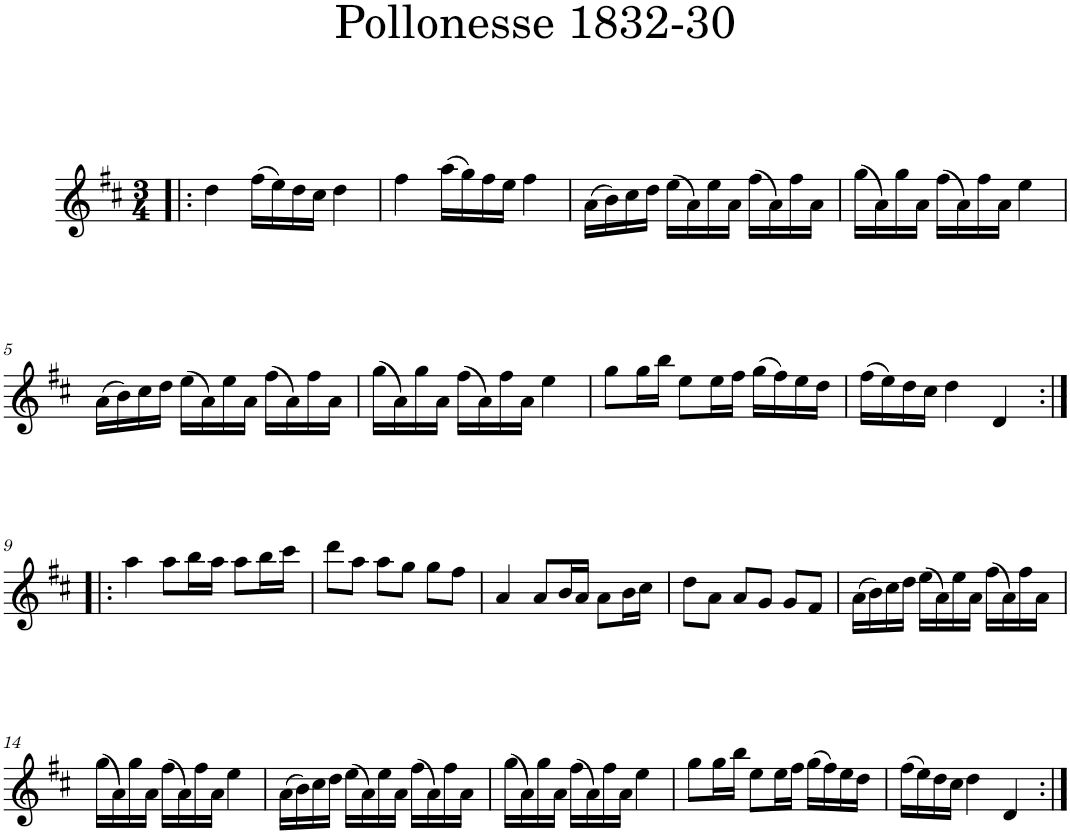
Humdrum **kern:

**kern
*part1
*staff1
*I"Piano
*I'Pno
*clefG2
*k[f#c#]
*D:
*M3/4
=1!|:
4dd\
(16ff#\LL
16ee\)
16dd\
16cc#\JJ
4dd\
=2
4ff#\
(16aa\LL
16gg\)
16ff#\
16ee\JJ
4ff#\
=3
(16a\LL
16b\)
16cc#\
16dd\JJ
(16ee\LL
16a\)
16ee\
16a\JJ
(16ff#\LL
16a\)
16ff#\
16a\JJ
=4
(16gg\LL
16a\)
16gg\
16a\JJ
(16ff#\LL
16a\)
16ff#\
16a\JJ
4ee\
!!LO:LB:g=z
=5
(16a\LL
16b\)
16cc#\
16dd\JJ
(16ee\LL
16a\)
16ee\
16a\JJ
(16ff#\LL
16a\)
16ff#\
16a\JJ
=6
(16gg\LL
16a\)
16gg\
16a\JJ
(16ff#\LL
16a\)
16ff#\
16a\JJ
4ee\
=7
8gg\L
16gg\L
16bb\JJ
8ee\L
16ee\L
16ff#\JJ
(16gg\LL
16ff#\)
16ee\
16dd\JJ
=8
(16ff#\LL
16ee\)
16dd\
16cc#\JJ
4dd\
4d/
!!LO:LB:g=z
=9:|!|:
4aa\
8aa\L
16bb\L
16aa\JJ
8aa\L
16bb\L
16ccc#\JJ
=10
8ddd\L
8aa\J
8aa\L
8gg\J
8gg\L
8ff#\J
=11
4a/
8a/L
16b/L
16a/JJ
8a\L
16b\L
16cc#\JJ
=12
8dd\L
8a\J
8a/L
8g/J
8g/L
8f#/J
=13
(16a\LL
16b\)
16cc#\
16dd\JJ
(16ee\LL
16a\)
16ee\
16a\JJ
(16ff#\LL
16a\)
16ff#\
16a\JJ
!!LO:LB:g=z
=14
(16gg\LL
16a\)
16gg\
16a\JJ
(16ff#\LL
16a\)
16ff#\
16a\JJ
4ee\
=15
(16a\LL
16b\)
16cc#\
16dd\JJ
(16ee\LL
16a\)
16ee\
16a\JJ
(16ff#\LL
16a\)
16ff#\
16a\JJ
=16
(16gg\LL
16a\)
16gg\
16a\JJ
(16ff#\LL
16a\)
16ff#\
16a\JJ
4ee\
=17
8gg\L
16gg\L
16bb\JJ
8ee\L
16ee\L
16ff#\JJ
(16gg\LL
16ff#\)
16ee\
16dd\JJ
=18
(16ff#\LL
16ee\)
16dd\
16cc#\JJ
4dd\
4d/
=:|!
*-
